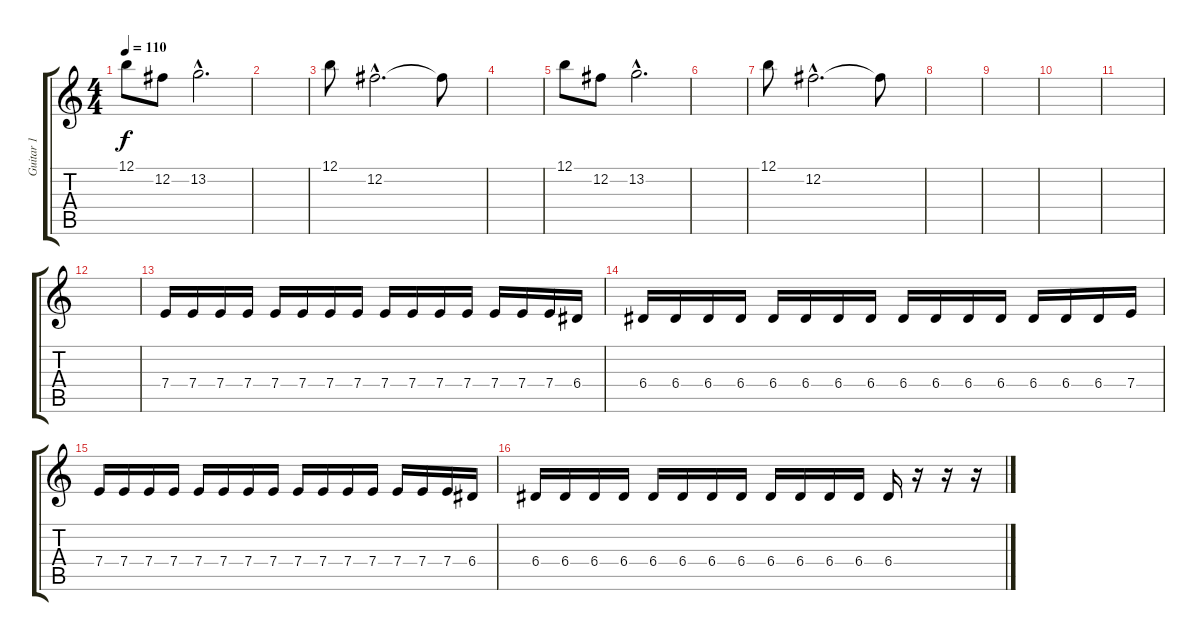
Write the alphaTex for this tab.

\track ("Guitar 1" "Guitar 1") {instrument distortionguitar}
\staff {score tabs}
\tuning (B3 Gb3 D3 A2 E2 B1) {hide}
\ts (4 4)
\tempo 110
\clef g2
\ks c
12.1.8{dy f instrument acousticguitarsteel} 12.2.8 13.2{hac}.2{d} |
|
12.1.8 12.2{hac}.2{d} 12.2{t}.8 |
|
12.1.8{instrument acousticguitarsteel} 12.2.8 13.2{hac}.2{d} |
|
12.1.8 12.2{hac}.2{d} 12.2{t}.8 |
|
|
|
|
|
7.4.16{instrument distortionguitar} 7.4.16 7.4.16 7.4.16 7.4.16 7.4.16 7.4.16 7.4.16 7.4.16 7.4.16 7.4.16 7.4.16 7.4.16 7.4.16 7.4.16 6.4.16 |
6.4.16 6.4.16 6.4.16 6.4.16 6.4.16 6.4.16 6.4.16 6.4.16 6.4.16 6.4.16 6.4.16 6.4.16 6.4.16 6.4.16 6.4.16 7.4.16 |
7.4.16{instrument distortionguitar} 7.4.16 7.4.16 7.4.16 7.4.16 7.4.16 7.4.16 7.4.16 7.4.16 7.4.16 7.4.16 7.4.16 7.4.16 7.4.16 7.4.16 6.4.16 |
6.4.16 6.4.16 6.4.16 6.4.16 6.4.16 6.4.16 6.4.16 6.4.16 6.4.16 6.4.16 6.4.16 6.4.16 6.4.16 r.16 r.16 r.16
